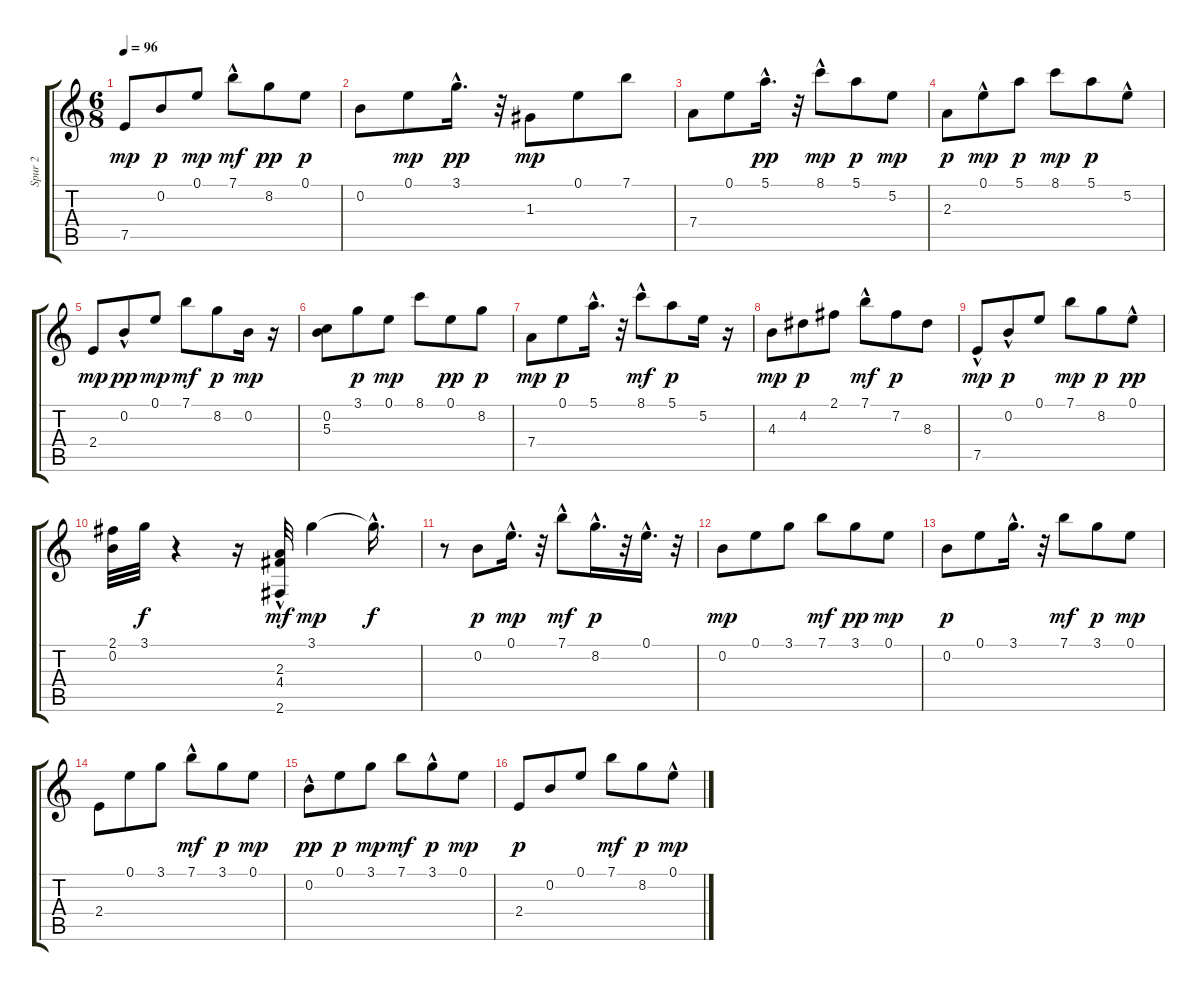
\track ("Spur 2" "Spur 2") {instrument acousticguitarnylon}
\staff {score tabs}
\tuning (E4 B3 G3 D3 A2 E2) {hide}
\ts (6 8)
\tempo 96
\clef g2
\ks c
7.5.8{dy mp} 0.2.8{dy p} 0.1.8{dy mp} 7.1{hac}.8{dy mf} 8.2.8{dy pp} 0.1.8{dy p} |
0.2.8 0.1.8{dy mp} 3.1{hac}.16{d dy pp} r.32 1.3.8{dy mp} 0.1.8 7.1.8 |
7.4.8 0.1.8 5.1{hac}.16{d dy pp} r.32 8.1{hac}.8{dy mp} 5.1.8{dy p} 5.2.8{dy mp} |
2.3.8{dy p} 0.1{hac}.8{dy mp} 5.1.8{dy p} 8.1.8{dy mp} 5.1.8{dy p} 5.2{hac}.8 |
2.4.8{dy mp} 0.2{hac}.8{dy pp} 0.1.8{dy mp} 7.1.8{dy mf} 8.2.8{dy p} 0.2.16{dy mp} r.16 |
(0.2 5.3).8 3.1.8{dy p} 0.1.8{dy mp} 8.1.8 0.1.8{dy pp} 8.2.8{dy p} |
7.4.8{dy mp} 0.1.8{dy p} 5.1{hac}.16{d} r.32 8.1{hac}.8{dy mf} 5.1.8{dy p} 5.2.16 r.16 |
4.3.8{dy mp} 4.2.8{dy p} 2.1.8 7.1{hac}.8{dy mf} 7.2.8{dy p} 8.3.8 |
7.5{hac}.8{dy mp} 0.2{hac}.8{dy p} 0.1.8 7.1.8{dy mp} 8.2.8{dy p} 0.1{hac}.8{dy pp} |
(2.1 0.2).32 3.1.32{dy f} r.4 r.16 (2.3{hac} 4.4 2.6).32{dy mf} 3.1.4{dy mp} 3.1{hac t}.16{d dy f} |
r.8 0.2.8{dy p} 0.1{hac}.16{d dy mp} r.32 7.1{hac}.8{dy mf} 8.2{hac}.16{d dy p} r.32 0.1{hac}.16{d} r.32 |
0.2.8{dy mp} 0.1.8 3.1.8 7.1.8{dy mf} 3.1.8{dy pp} 0.1.8{dy mp} |
0.2.8{dy p} 0.1.8 3.1{hac}.16{d} r.32 7.1.8{dy mf} 3.1.8{dy p} 0.1.8{dy mp} |
2.4.8 0.1.8 3.1.8 7.1{hac}.8{dy mf} 3.1.8{dy p} 0.1.8{dy mp} |
0.2{hac}.8{dy pp} 0.1.8{dy p} 3.1.8{dy mp} 7.1.8{dy mf} 3.1{hac}.8{dy p} 0.1.8{dy mp} |
2.4.8{dy p} 0.2.8 0.1.8 7.1.8{dy mf} 8.2.8{dy p} 0.1{hac}.8{dy mp}
